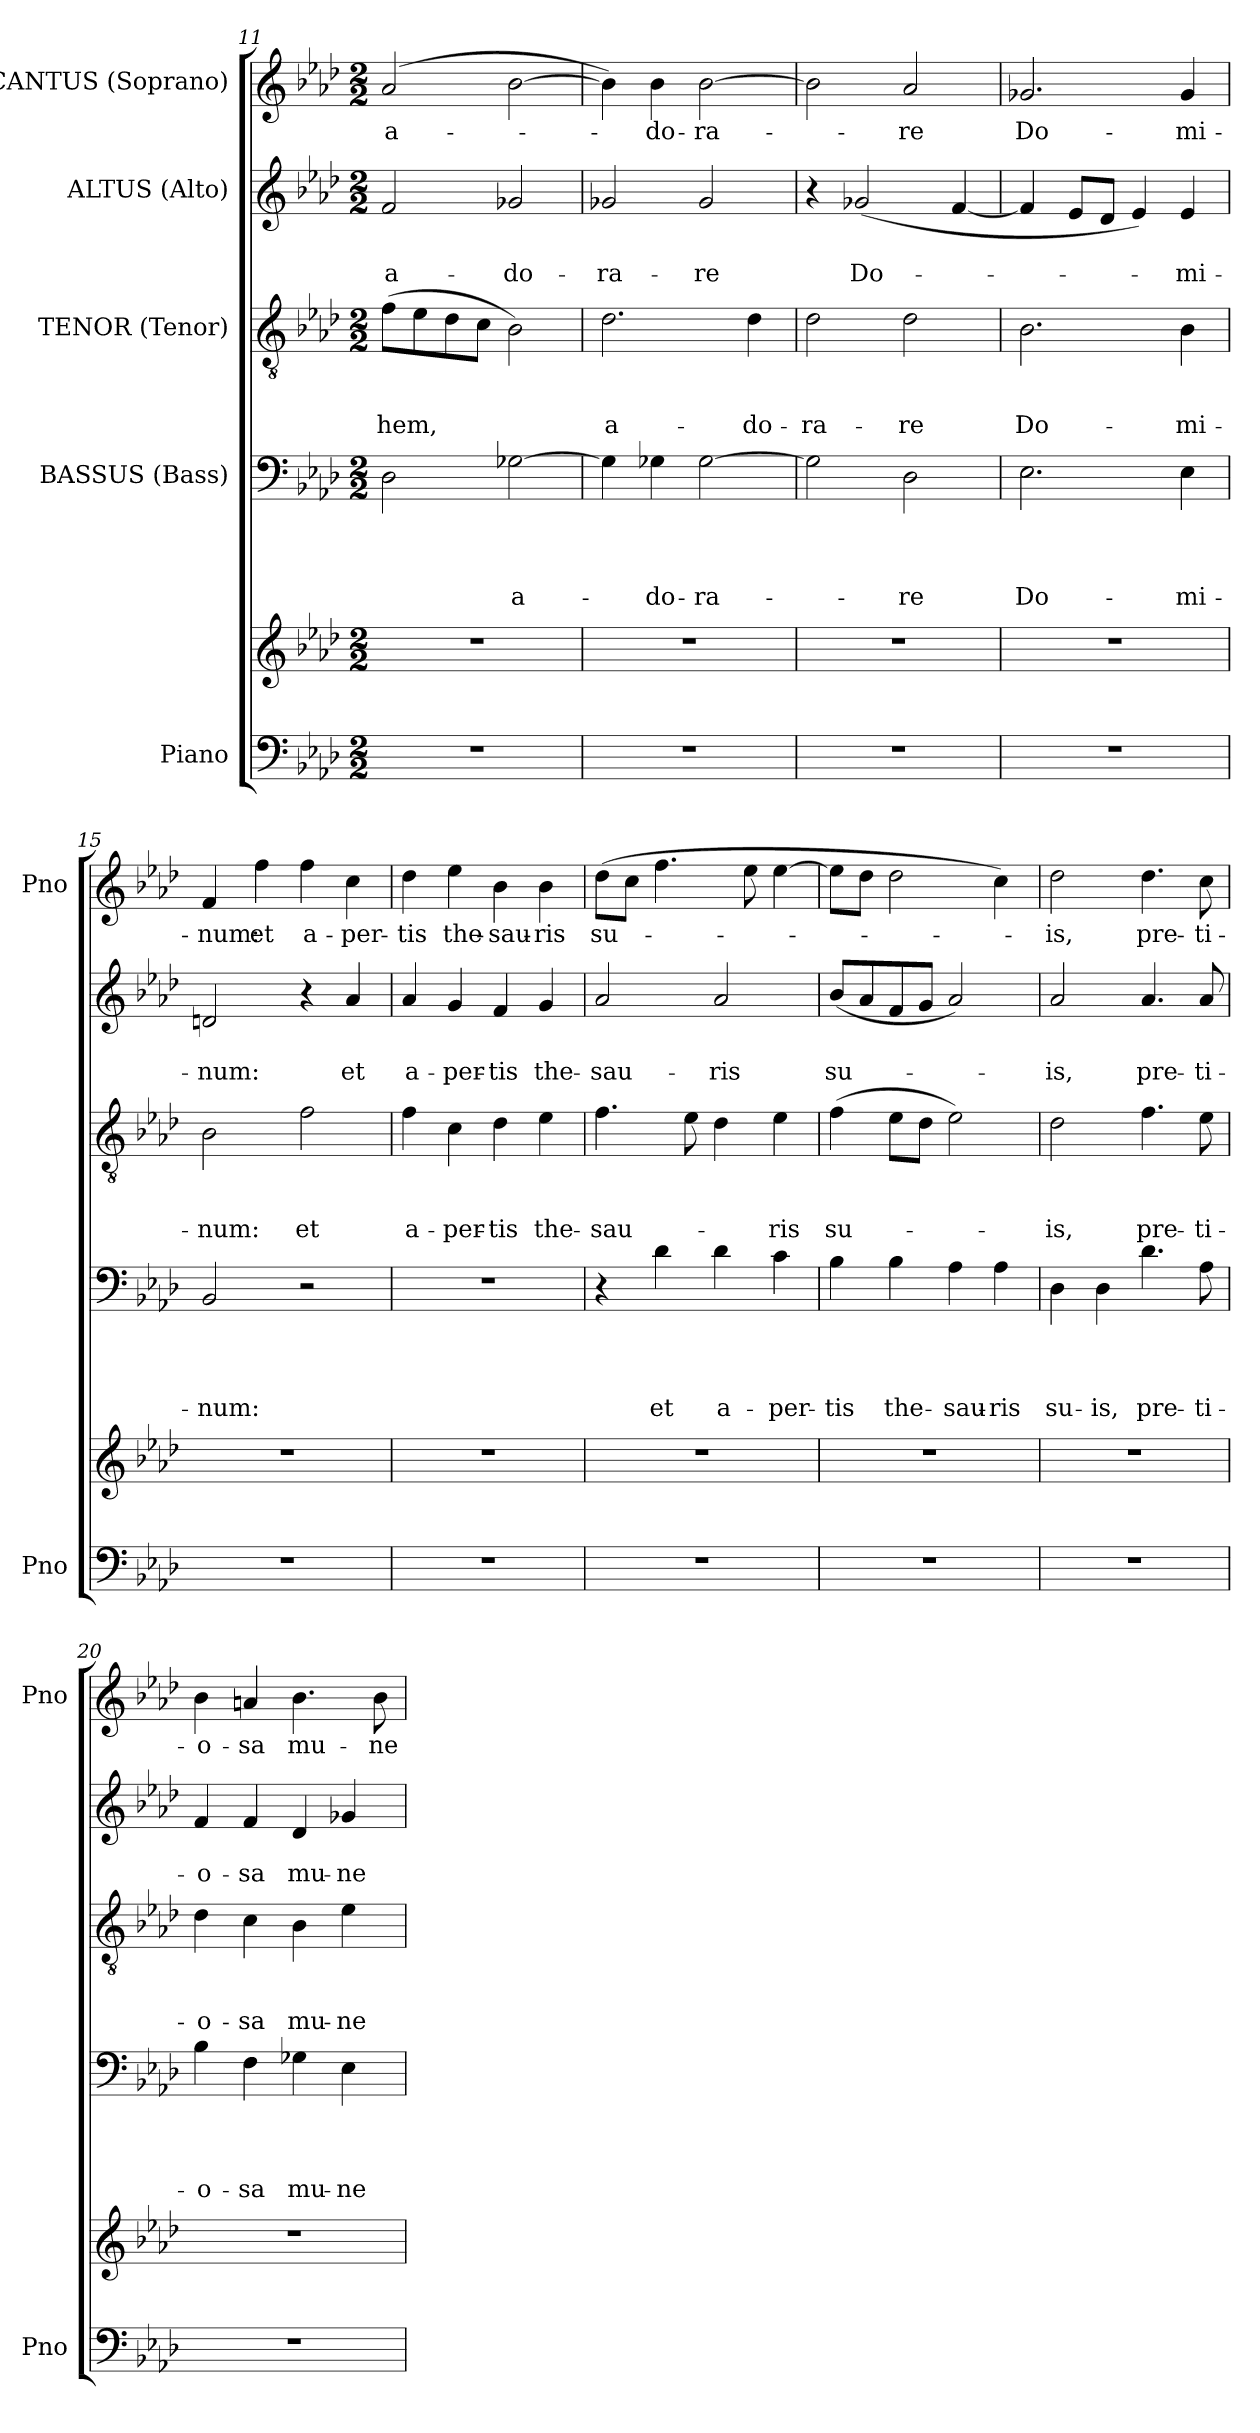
**kern	**kern	**kern	**text	**text	**text	**text	**kern	**text	**text	**text	**kern	**text	**text	**kern	**text
*part5	*part5	*part4	*part4	*part4	*part4	*part4	*part3	*part3	*part3	*part3	*part2	*part2	*part2	*part1	*part1
*staff6	*staff5	*staff4	*staff4	*staff4	*staff4	*staff4	*staff3	*staff3	*staff3	*staff3	*staff2	*staff2	*staff2	*staff1	*staff1
*I"Piano	*	*I"BASSUS (Bass)	*	*	*	*	*I"TENOR (Tenor)	*	*	*	*I"ALTUS (Alto)	*	*	*I"CANTUS (Soprano)	*
*I'Pno	*	*	*	*	*	*	*	*	*	*	*	*	*	*I'Pno	*
*clefF4	*clefG2	*clefF4	*	*	*	*	*clefGv2	*	*	*	*clefG2	*	*	*clefG2	*
*k[b-e-a-d-]	*k[b-e-a-d-]	*k[b-e-a-d-]	*	*	*	*	*k[b-e-a-d-]	*	*	*	*k[b-e-a-d-]	*	*	*k[b-e-a-d-]	*
*f:	*f:	*f:	*	*	*	*	*f:	*	*	*	*f:	*	*	*f:	*
*M2/2	*M2/2	*M2/2	*	*	*	*	*M2/2	*	*	*	*M2/2	*	*	*M2/2	*
=11	=11	=11	=11	=11	=11	=11	=11	=11	=11	=11	=11	=11	=11	=11	=11
1r	1r	2D-\	.	.	.	.	(8f\L	.	.	-­hem,	2f/	.	a-	(2a-/	a-
.	.	.	.	.	.	.	8e-\	.	.	.	.	.	.	.	.
.	.	.	.	.	.	.	8d-\	.	.	.	.	.	.	.	.
.	.	.	.	.	.	.	8c\J	.	.	.	.	.	.	.	.
.	.	[2G-X\	.	.	.	a-	2B-\)	.	.	.	2g-X/	.	-do-	[2b-\	.
=12	=12	=12	=12	=12	=12	=12	=12	=12	=12	=12	=12	=12	=12	=12	=12
1r	1r	4G-\]	.	.	.	.	2.d-\	.	.	a-	2g-X/	.	-ra-	4b-\])	.
.	.	4G-X\	.	.	.	-do-	.	.	.	.	.	.	.	4b-\	-do-
.	.	[2G-\	.	.	.	-ra-	.	.	.	.	2g-/	.	-re	[2b-\	-ra-
.	.	.	.	.	.	.	4d-\	.	.	-do-	.	.	.	.	.
=13	=13	=13	=13	=13	=13	=13	=13	=13	=13	=13	=13	=13	=13	=13	=13
1r	1r	2G-\]	.	.	.	.	2d-\	.	.	-ra-	4r	.	.	2b-\]	.
.	.	.	.	.	.	.	.	.	.	.	(2g-X/	.	Do-	.	.
.	.	2D-\	.	.	.	-re	2d-\	.	.	-re	.	.	.	2a-/	-re
.	.	.	.	.	.	.	.	.	.	.	[4f/	.	.	.	.
=14	=14	=14	=14	=14	=14	=14	=14	=14	=14	=14	=14	=14	=14	=14	=14
1r	1r	2.E-\	.	.	.	Do-	2.B-\	.	.	Do-	4f/]	.	.	2.g-X/	Do-
.	.	.	.	.	.	.	.	.	.	.	8e-/L	.	.	.	.
.	.	.	.	.	.	.	.	.	.	.	8d-/J	.	.	.	.
.	.	.	.	.	.	.	.	.	.	.	4e-/)	.	.	.	.
.	.	4E-\	.	.	.	-mi-	4B-\	.	.	-mi-	4e-/	.	-mi-	4g-/	-mi-
=15	=15	=15	=15	=15	=15	=15	=15	=15	=15	=15	=15	=15	=15	=15	=15
1r	1r	2BB-/	.	.	.	-num:	2B-\	.	.	-num:	2dn/	.	-num:	4f/	-num:
.	.	.	.	.	.	.	.	.	.	.	.	.	.	4ff\	et
.	.	2r	.	.	.	.	2f\	.	.	et	4r	.	.	4ff\	a-
.	.	.	.	.	.	.	.	.	.	.	4a-/	.	et	4cc\	-per-
!!LO:PB:g=z
=16	=16	=16	=16	=16	=16	=16	=16	=16	=16	=16	=16	=16	=16	=16	=16
1r	1r	1r	.	.	.	.	4f\	.	.	a-	4a-/	.	a-	4dd-\	-tis
.	.	.	.	.	.	.	4c\	.	.	-per-	4g/	.	-per-	4ee-\	the-
.	.	.	.	.	.	.	4d-\	.	.	-tis	4f/	.	-tis	4b-\	-sau-
.	.	.	.	.	.	.	4e-\	.	.	the-	4g/	.	the-	4b-\	-ris
=17	=17	=17	=17	=17	=17	=17	=17	=17	=17	=17	=17	=17	=17	=17	=17
1r	1r	4r	.	.	.	.	4.f\	.	.	-­sau-	2a-/	.	-­sau-	(8dd-\L	su-
.	.	.	.	.	.	.	.	.	.	.	.	.	.	8cc\J	.
.	.	4d-\	.	.	.	et	.	.	.	.	.	.	.	4.ff\	.
.	.	.	.	.	.	.	8e-\	.	.	.	.	.	.	.	.
.	.	4d-\	.	.	.	a-	4d-\	.	.	.	2a-/	.	-ris	.	.
.	.	.	.	.	.	.	.	.	.	.	.	.	.	8ee-\	.
.	.	4c\	.	.	.	-per-	4e-\	.	.	-ris	.	.	.	[4ee-\	.
=18	=18	=18	=18	=18	=18	=18	=18	=18	=18	=18	=18	=18	=18	=18	=18
1r	1r	4B-\	.	.	.	-tis	(4f\	.	.	su-	(8b-/L	.	su-	8ee-\L]	.
.	.	.	.	.	.	.	.	.	.	.	8a-/	.	.	8dd-\J	.
.	.	4B-\	.	.	.	the-	8e-\L	.	.	.	8f/	.	.	2dd-\	.
.	.	.	.	.	.	.	8d-\J	.	.	.	8g/J	.	.	.	.
.	.	4A-\	.	.	.	-sau-	2e-\)	.	.	.	2a-/)	.	.	.	.
.	.	4A-\	.	.	.	-ris	.	.	.	.	.	.	.	4cc\)	.
=19	=19	=19	=19	=19	=19	=19	=19	=19	=19	=19	=19	=19	=19	=19	=19
1r	1r	4D-\	.	.	.	su-	2d-\	.	.	-is,	2a-/	.	-is,	2dd-\	-is,
.	.	4D-\	.	.	.	-is,	.	.	.	.	.	.	.	.	.
.	.	4.d-\	.	.	.	pre-	4.f\	.	.	pre-	4.a-/	.	pre-	4.dd-\	pre-
.	.	8A-\	.	.	.	-ti-	8e-\	.	.	-ti-	8a-/	.	-ti-	8cc\	-ti-
=20	=20	=20	=20	=20	=20	=20	=20	=20	=20	=20	=20	=20	=20	=20	=20
1r	1r	4B-\	.	.	.	-o-	4d-\	.	.	-o-	4f/	.	-o-	4b-\	-o-
.	.	4F\	.	.	.	-sa	4c\	.	.	-sa	4f/	.	-sa	4an/	-sa
.	.	4G-X\	.	.	.	mu-	4B-\	.	.	mu-	4d-/	.	mu-	4.b-\	mu-
.	.	4E-\	.	.	.	-ne-	4e-\	.	.	-ne-	4g-X/	.	-ne-	.	.
.	.	.	.	.	.	.	.	.	.	.	.	.	.	8b-\	-ne-
=	=	=	=	=	=	=	=	=	=	=	=	=	=	=	=
*-	*-	*-	*-	*-	*-	*-	*-	*-	*-	*-	*-	*-	*-	*-	*-
